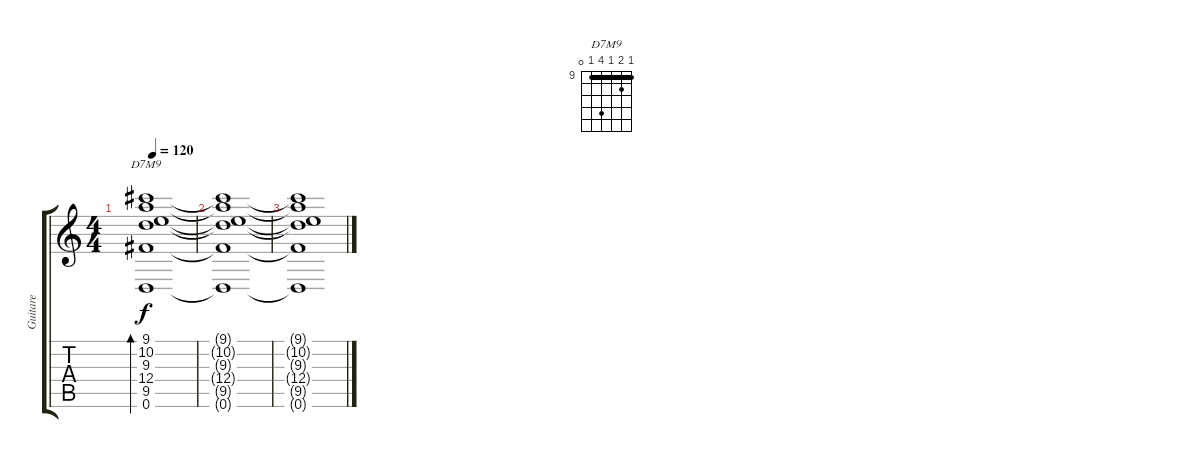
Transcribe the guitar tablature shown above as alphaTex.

\track ("Guitare" "Guitare") {instrument acousticguitarsteel}
\staff {score tabs}
\tuning (E4 B3 G3 D3 A2 D2) {hide}
\chord ("D7M9" 9 10 9 12 9 0) {firstfret 9 barre 9}
\ts (4 4)
\tempo 120
\clef g2
\ks c
(9.1 10.2 9.3 12.4 9.5 0.6).1{bd 480 ch "D7M9" dy f} |
(9.1{t} 10.2{t} 9.3{t} 12.4{t} 9.5{t} 0.6{t}).1 |
(9.1{t} 10.2{t} 9.3{t} 12.4{t} 9.5{t} 0.6{t}).1
